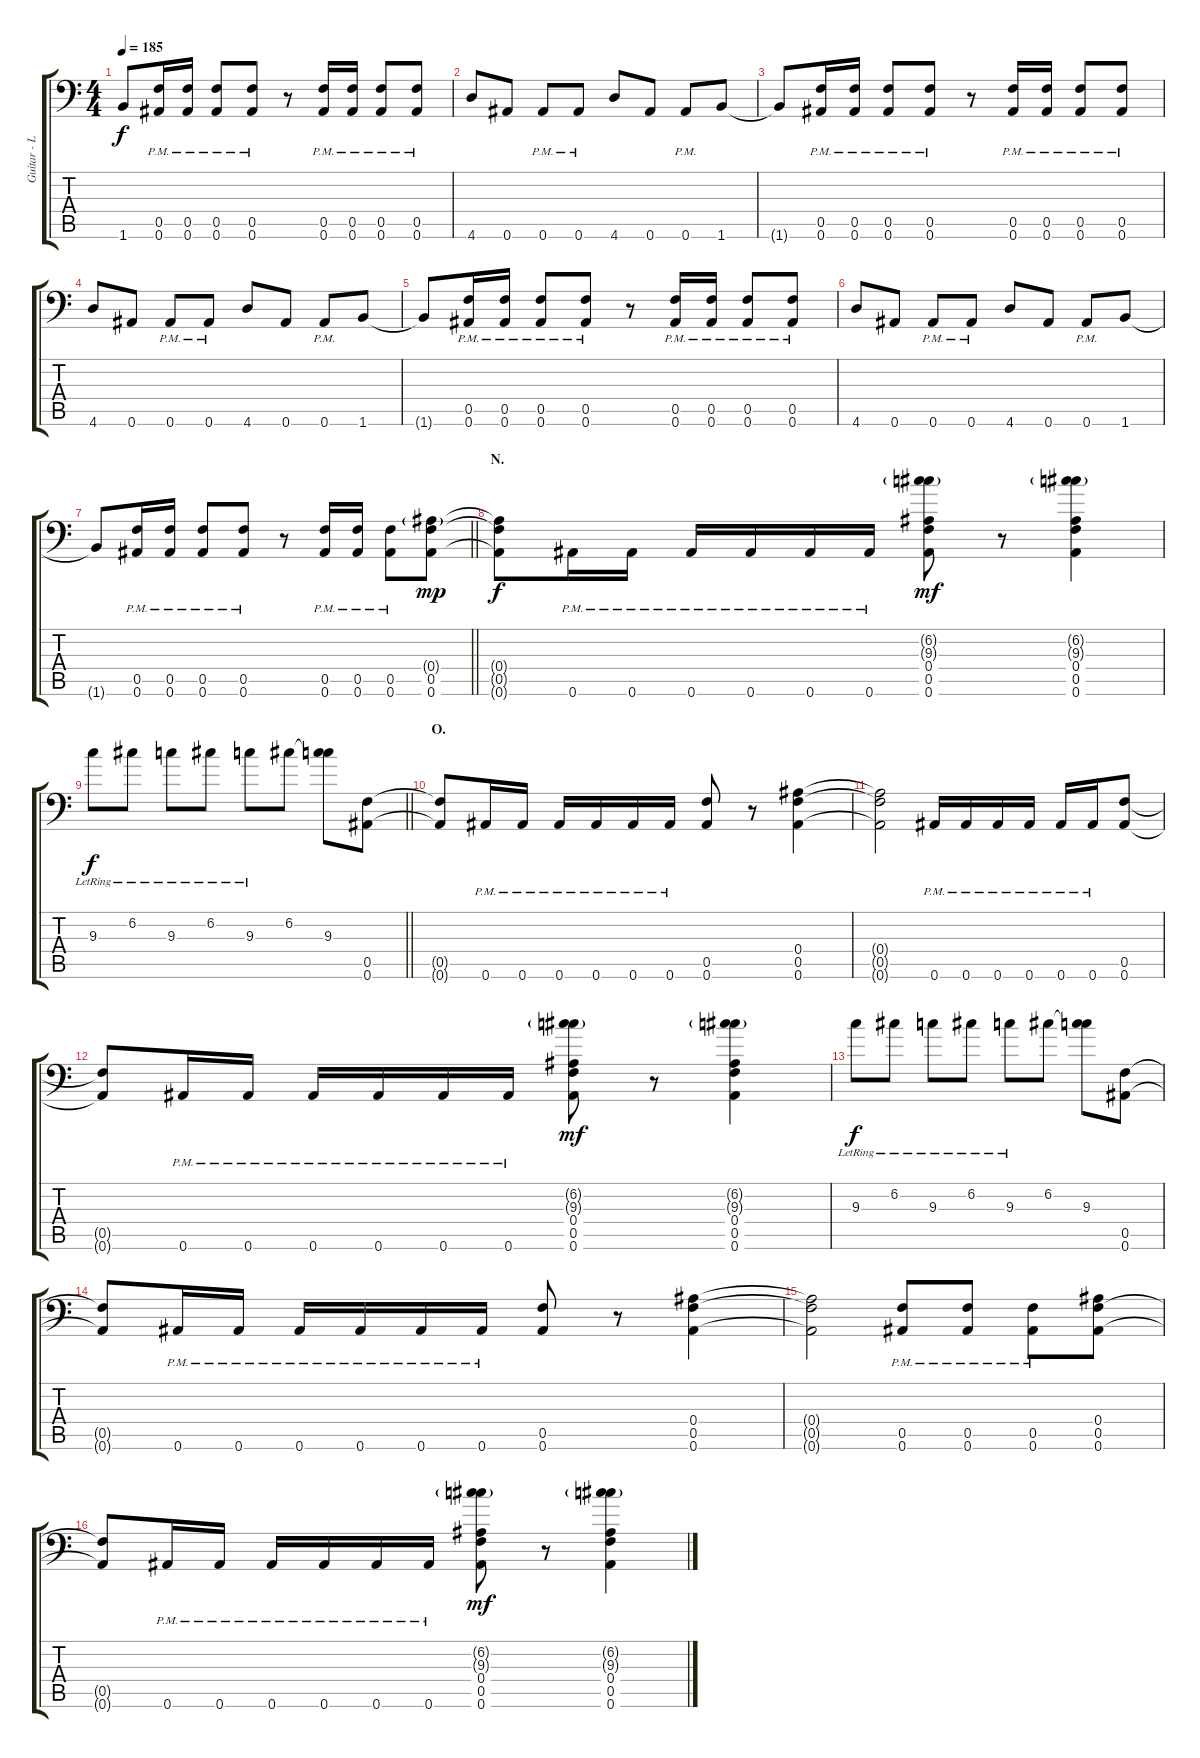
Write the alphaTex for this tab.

\track ("Guitar - Left" "Guitar - L") {mute instrument distortionguitar}
\staff {score tabs}
\tuning (C4 G3 Eb3 Bb2 F2 Bb1) {hide}
\ts (4 4)
\tempo 185
\clef f4
\ks c
1.6{t}.8{dy f} (0.5{pm} 0.6{pm}).16 (0.5{pm} 0.6{pm}).16 (0.5{pm} 0.6{pm}).8 (0.5{pm} 0.6{pm}).8 r.8 (0.5{pm} 0.6{pm}).16 (0.5{pm} 0.6{pm}).16 (0.5{pm} 0.6{pm}).8 (0.5{pm} 0.6{pm}).8 |
4.6.8 0.6.8 0.6{pm}.8 0.6{pm}.8 4.6.8 0.6.8 0.6{pm}.8 1.6.8 |
1.6{t}.8 (0.5{pm} 0.6{pm}).16 (0.5{pm} 0.6{pm}).16 (0.5{pm} 0.6{pm}).8 (0.5{pm} 0.6{pm}).8 r.8 (0.5{pm} 0.6{pm}).16 (0.5{pm} 0.6{pm}).16 (0.5{pm} 0.6{pm}).8 (0.5{pm} 0.6{pm}).8 |
4.6.8 0.6.8 0.6{pm}.8 0.6{pm}.8 4.6.8 0.6.8 0.6{pm}.8 1.6.8 |
1.6{t}.8 (0.5{pm} 0.6{pm}).16 (0.5{pm} 0.6{pm}).16 (0.5{pm} 0.6{pm}).8 (0.5{pm} 0.6{pm}).8 r.8 (0.5{pm} 0.6{pm}).16 (0.5{pm} 0.6{pm}).16 (0.5{pm} 0.6{pm}).8 (0.5{pm} 0.6{pm}).8 |
4.6.8 0.6.8 0.6{pm}.8 0.6{pm}.8 4.6.8 0.6.8 0.6{pm}.8 1.6.8 |
\barLineRight lightlight
1.6{t}.8 (0.5{pm} 0.6{pm}).16 (0.5{pm} 0.6{pm}).16 (0.5{pm} 0.6{pm}).8 (0.5{pm} 0.6{pm}).8 r.8 (0.5{pm} 0.6{pm}).16 (0.5{pm} 0.6{pm}).16 (0.5{pm} 0.6{pm}).8 (0.4{g} 0.5 0.6).8{dy mp} |
\section ("" "N.")
(0.4{t} 0.5{t} 0.6{t}).8{dy f} 0.6{pm}.16 0.6{pm}.16 0.6{pm}.16 0.6{pm}.16 0.6{pm}.16 0.6{pm}.16 (6.2{g} 9.3{g} 0.4 0.5 0.6).8{dy mf} r.8 (6.2{g} 9.3{g} 0.4 0.5 0.6).4 |
\barLineRight lightlight
9.3{lr}.8{dy f} 6.2{lr}.8 9.3{lr}.8 6.2{lr}.8 9.3{lr}.8 6.2.8 (6.2{t} 9.3).8 (0.5 0.6).8 |
\section ("" "O.")
(0.5{t} 0.6{t}).8 0.6{pm}.16 0.6{pm}.16 0.6{pm}.16 0.6{pm}.16 0.6{pm}.16 0.6{pm}.16 (0.5 0.6).8 r.8 (0.4 0.5 0.6).4 |
(0.4{t} 0.5{t} 0.6{t}).2 0.6{pm}.16 0.6{pm}.16 0.6{pm}.16 0.6{pm}.16 0.6{pm}.16 0.6{pm}.16 (0.5 0.6).8 |
(0.5{t} 0.6{t}).8 0.6{pm}.16 0.6{pm}.16 0.6{pm}.16 0.6{pm}.16 0.6{pm}.16 0.6{pm}.16 (6.2{g} 9.3{g} 0.4 0.5 0.6).8{dy mf} r.8 (6.2{g} 9.3{g} 0.4 0.5 0.6).4 |
9.3{lr}.8{dy f} 6.2{lr}.8 9.3{lr}.8 6.2{lr}.8 9.3{lr}.8 6.2.8 (6.2{t} 9.3).8 (0.5 0.6).8 |
(0.5{t} 0.6{t}).8 0.6{pm}.16 0.6{pm}.16 0.6{pm}.16 0.6{pm}.16 0.6{pm}.16 0.6{pm}.16 (0.5 0.6).8 r.8 (0.4 0.5 0.6).4 |
(0.4{t} 0.5{t} 0.6{t}).2 (0.5{pm} 0.6{pm}).8 (0.5{pm} 0.6{pm}).8 (0.5{pm} 0.6{pm}).8 (0.4 0.5 0.6).8 |
(0.5{t} 0.6{t}).8 0.6{pm}.16 0.6{pm}.16 0.6{pm}.16 0.6{pm}.16 0.6{pm}.16 0.6{pm}.16 (6.2{g} 9.3{g} 0.4 0.5 0.6).8{dy mf} r.8 (6.2{g} 9.3{g} 0.4 0.5 0.6).4
